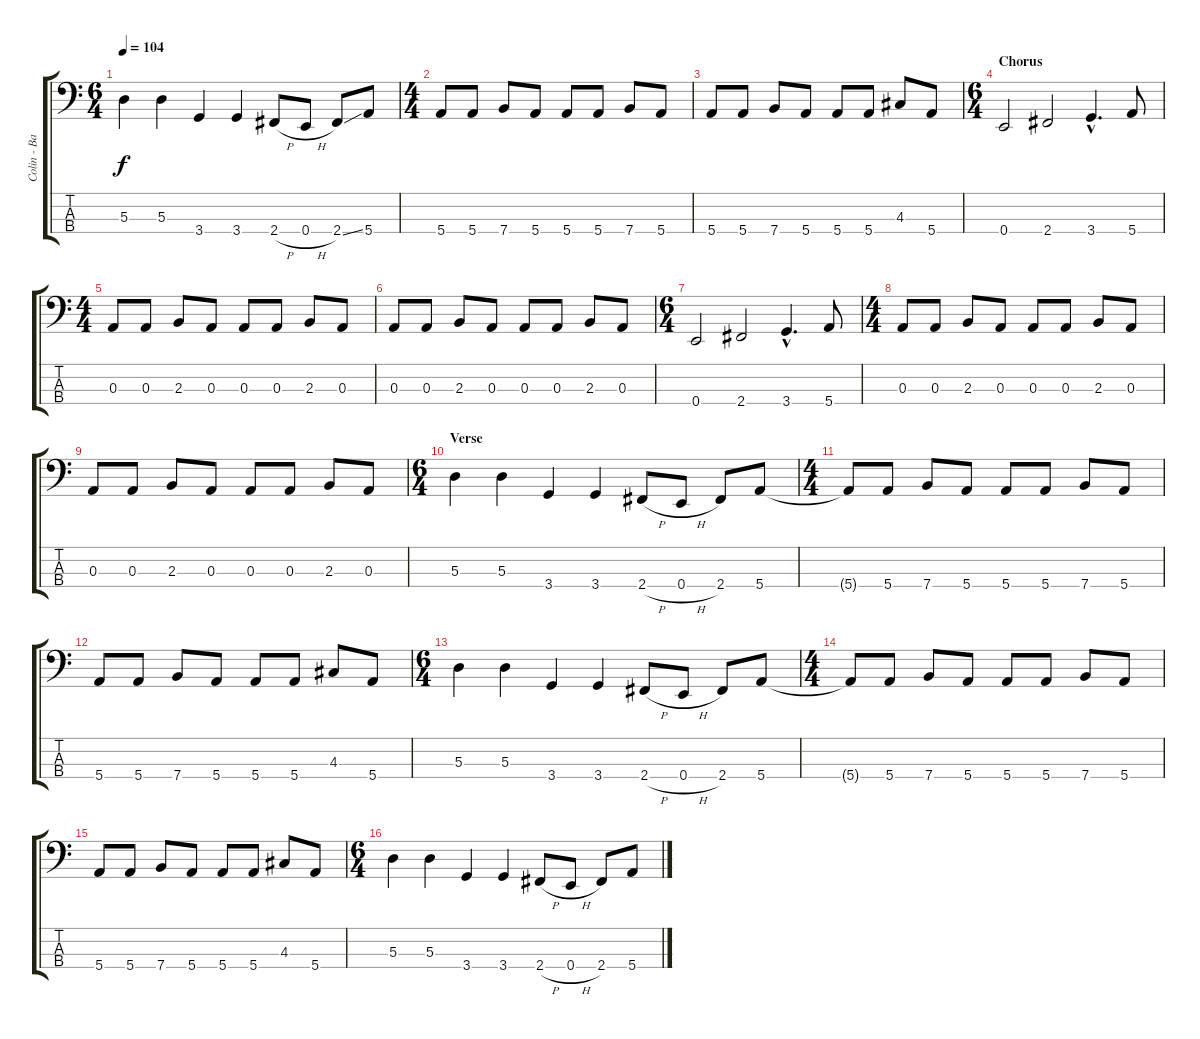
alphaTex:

\track ("Colin - Bass" "Colin - Ba") {instrument electricbassfinger}
\staff {score tabs}
\tuning (G2 D2 A1 E1) {hide}
\ts (6 4)
\tempo 104
\clef f4
\ks c
5.3.4{dy f} 5.3.4 3.4.4 3.4.4 2.4{h}.8 0.4{h}.8 2.4{ss}.8 5.4.8 |
\ts (4 4)
5.4.8 5.4.8 7.4.8 5.4.8 5.4.8 5.4.8 7.4.8 5.4.8 |
5.4.8 5.4.8 7.4.8 5.4.8 5.4.8 5.4.8 4.3.8 5.4.8 |
\ts (6 4)
\section ("" "Chorus")
0.4.2 2.4.2 3.4{hac}.4{d} 5.4.8 |
\ts (4 4)
0.3.8 0.3.8 2.3.8 0.3.8 0.3.8 0.3.8 2.3.8 0.3.8 |
0.3.8 0.3.8 2.3.8 0.3.8 0.3.8 0.3.8 2.3.8 0.3.8 |
\ts (6 4)
0.4.2 2.4.2 3.4{hac}.4{d} 5.4.8 |
\ts (4 4)
0.3.8 0.3.8 2.3.8 0.3.8 0.3.8 0.3.8 2.3.8 0.3.8 |
0.3.8 0.3.8 2.3.8 0.3.8 0.3.8 0.3.8 2.3.8 0.3.8 |
\ts (6 4)
\section ("" "Verse")
5.3.4 5.3.4 3.4.4 3.4.4 2.4{h}.8 0.4{h}.8 2.4.8 5.4.8 |
\ts (4 4)
5.4{t}.8 5.4.8 7.4.8 5.4.8 5.4.8 5.4.8 7.4.8 5.4.8 |
5.4.8 5.4.8 7.4.8 5.4.8 5.4.8 5.4.8 4.3.8 5.4.8 |
\ts (6 4)
5.3.4 5.3.4 3.4.4 3.4.4 2.4{h}.8 0.4{h}.8 2.4.8 5.4.8 |
\ts (4 4)
5.4{t}.8 5.4.8 7.4.8 5.4.8 5.4.8 5.4.8 7.4.8 5.4.8 |
5.4.8 5.4.8 7.4.8 5.4.8 5.4.8 5.4.8 4.3.8 5.4.8 |
\ts (6 4)
5.3.4 5.3.4 3.4.4 3.4.4 2.4{h}.8 0.4{h}.8 2.4.8 5.4.8
